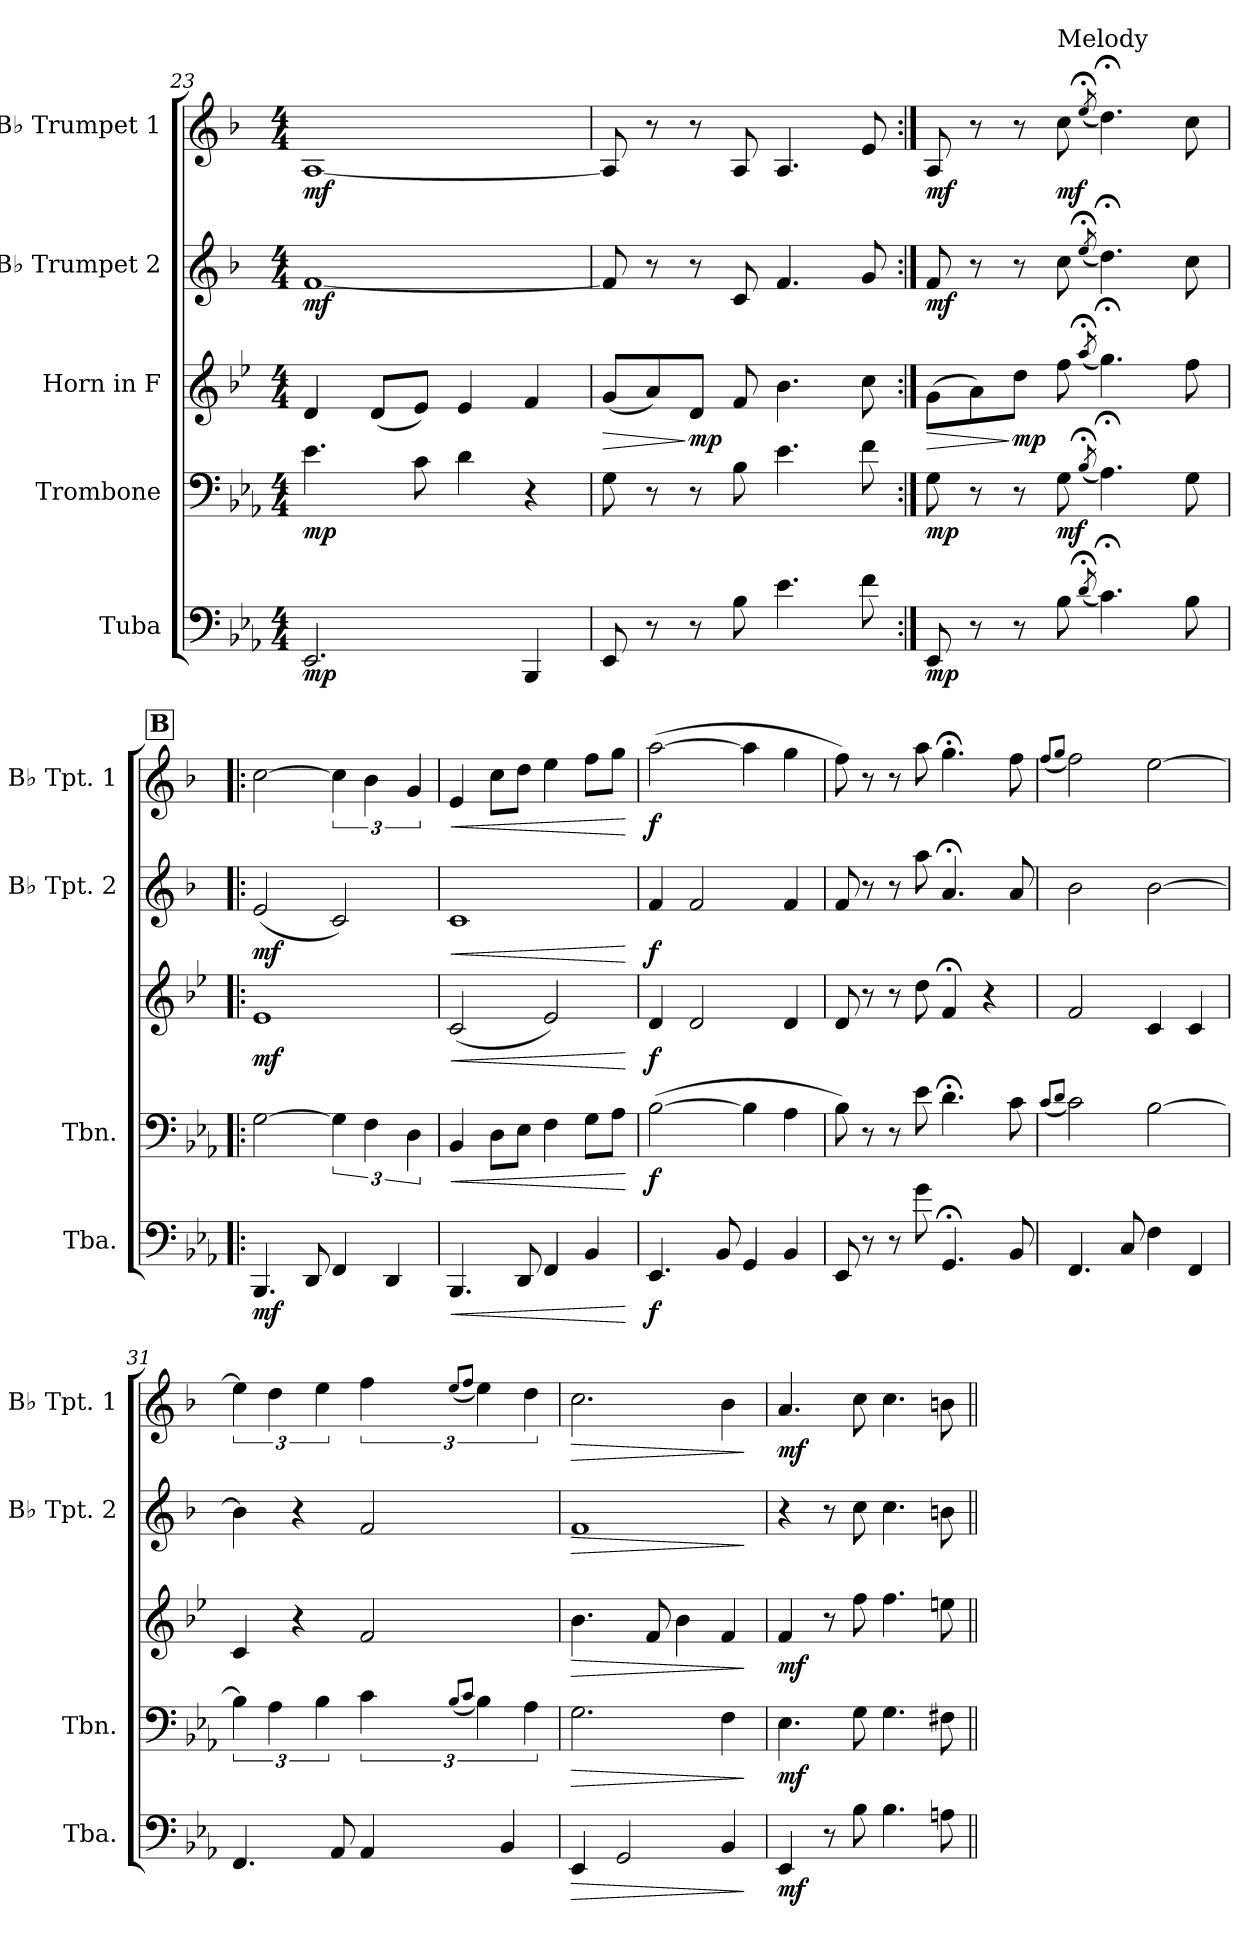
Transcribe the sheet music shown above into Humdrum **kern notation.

**kern	**dynam	**kern	**dynam	**kern	**dynam	**kern	**dynam	**kern	**dynam
*part5	*part5	*part4	*part4	*part3	*part3	*part2	*part2	*part1	*part1
*staff5	*staff5	*staff4	*staff4	*staff3	*staff3	*staff2	*staff2	*staff1	*staff1
*I"Tuba	*	*I"Trombone	*	*I"Horn in F	*	*I"B♭ Trumpet 2	*	*I"B♭ Trumpet 1	*
*I'Tba.	*	*I'Tbn.	*	*	*	*I'B♭ Tpt. 2	*	*I'B♭ Tpt. 1	*
*clefF4	*	*clefF4	*	*clefG2	*	*clefG2	*	*clefG2	*
*	*	*	*	*ITrd4c7	*	*ITrd1c2	*	*ITrd1c2	*
*k[b-e-a-]	*	*k[b-e-a-]	*	*k[b-e-a-]	*	*k[b-e-a-]	*	*k[b-e-a-]	*
*M4/4	*	*M4/4	*	*M4/4	*	*M4/4	*	*M4/4	*
=23	=23	=23	=23	=23	=23	=23	=23	=23	=23
!	!LO:DY:b	!	!LO:DY:b	!	!	!	!LO:DY:b	!	!LO:DY:b
2.EE-/	mp	4.e-\	mp	4G/	.	[1e-	mf	[1G	mf
.	.	.	.	(<8G/L	.	.	.	.	.
.	.	8c\	.	8A-/J)	.	.	.	.	.
.	.	4d\	.	4A-/	.	.	.	.	.
4BBB-/	.	4r	.	4B-/	.	.	.	.	.
=24	=24	=24	=24	=24	=24	=24	=24	=24	=24
!	!	!	!	!	!LO:HP:b	!	!	!	!
8EE-/	.	8G\	.	(<8c/L	>	8e-/]	.	8G/]	.
8r	.	8r	.	8d/)	.	8r	.	8r	.
!	!	!	!	!	!LO:DY:n=1:b	!	!	!	!
8r	.	8r	.	8G/J	] mp	8r	.	8r	.
8B-!\	.	8B-!\	.	8B-!/	.	8B-/	.	8G/	.
4.e-!\	.	4.e-!\	.	4.e-!\	.	4.e-/	.	4.G/	.
8f!\	.	8f!\	.	8f!\	.	8f/	.	8d/	.
!!LO:PB:g=z
=25:|!	=25:|!	=25:|!	=25:|!	=25:|!	=25:|!	=25:|!	=25:|!	=25:|!	=25:|!
!	!LO:DY:b	!	!LO:DY:b	!	!LO:HP:b	!	!LO:DY:b	!	!LO:DY:b
8EE-/	mp	8G\	mp	(>8c\L	>	8e-/	mf	8G/	mf
8r	.	8r	.	8d\)	.	8r	.	8r	.
!	!	!	!	!	!LO:DY:n=1:b	!	!	!	!
8r	.	8r	.	8g\J	] mp	8r	.	8r	.
!	!	!	!	!	!	!	!	!LO:TX:a:t=Melody	!
!	!	!	!LO:DY:b	!	!	!	!	!	!LO:DY:b
8B-!\	.	8G\	mf	8b-!\	.	8b-!\	.	8b-\	mf
(<8qd;<!/	.	(<8qB-;</	.	(<8qdd;<!/	.	(<8qdd;<!/	.	(<8qdd;</	.
4.c;<!\)	.	4.A-;<\)	.	4.cc;<!\)	.	4.cc;<!\)	.	4.cc;<\)	.
8B-!\	.	8G\	.	8b-!\	.	8b-!\	.	8b-\	.
!!LO:REH:place=s1:a:B:fs=14:t=B
=26!|:	=26!|:	=26!|:	=26!|:	=26!|:	=26!|:	=26!|:	=26!|:	=26!|:	=26!|:
!	!LO:DY:b	!	!	!	!LO:DY:b	!	!LO:DY:b	!	!
4.BBB-/	mf	[2G\	.	1A-	mf	(<2d/	mf	[2b-\	.
8DD/	.	.	.	.	.	.	.	.	.
4FF/	.	6G\]	.	.	.	2B-/)	.	6b-\]	.
.	.	6F\	.	.	.	.	.	6a-\	.
4DD/	.	.	.	.	.	.	.	.	.
.	.	6D\	.	.	.	.	.	6f/	.
=27	=27	=27	=27	=27	=27	=27	=27	=27	=27
!	!LO:HP:b	!	!LO:HP:b	!	!LO:HP:b	!	!LO:HP:b	!	!LO:HP:b
4.BBB-/	<	4BB-/	<	(<2F/	<	1B-	<	4d/	<
.	.	8D\L	.	.	.	.	.	8b-\L	.
8DD/	.	8E-\J	.	.	.	.	.	8cc\J	.
4FF/	.	4F\	.	2A-/)	.	.	.	4dd\	.
4BB-/	.	8G\L	.	.	.	.	.	8ee-\L	.
.	.	8A-\J	.	.	.	.	.	8ff\J	.
.	[	.	[	.	[	.	[	.	[
=28	=28	=28	=28	=28	=28	=28	=28	=28	=28
!	!LO:DY:b	!	!LO:DY:b	!	!LO:DY:b	!	!LO:DY:b	!	!LO:DY:b
4.EE-/	f	(>[2B-\	f	4G/	f	4e-/	f	(>[2gg\	f
.	.	.	.	2G/	.	2e-/	.	.	.
8BB-/	.	.	.	.	.	.	.	.	.
4GG/	.	4B-\]	.	.	.	.	.	4gg\]	.
4BB-/	.	4A-\	.	4G/	.	4e-/	.	4ff\	.
=29	=29	=29	=29	=29	=29	=29	=29	=29	=29
8EE-/	.	8B-\)	.	8G/	.	8e-/	.	8ee-\)	.
8r	.	8r	.	8r	.	8r	.	8r	.
8r	.	8r	.	8r	.	8r	.	8r	.
8g!\	.	8e-\	.	8g!\	.	8gg!\	.	8gg\	.
*	*	*	*	*	*	*	*	*MM80	*
4.GG;</	.	4.d;<\	.	4B-;</	.	4.g;</	.	4.ff;<\	.
.	.	.	.	4r	.	.	.	.	.
*	*	*	*	*	*	*	*	*MM102	*
8BB-/	.	8c\	.	.	.	8g/	.	8ee-\	.
!!LO:LB:g=z
=30	=30	=30	=30	=30	=30	=30	=30	=30	=30
.	.	(<8qc/L	.	.	.	.	.	(<8qee-/L	.
.	.	8qd/J	.	.	.	.	.	8qff/J	.
4.FF/	.	2c\)	.	2B-/	.	2a-\	.	2ee-\)	.
8C/	.	.	.	.	.	.	.	.	.
4F\	.	[2B-\	.	4F/	.	[2a-\	.	[2dd\	.
4FF/	.	.	.	4F/	.	.	.	.	.
=31	=31	=31	=31	=31	=31	=31	=31	=31	=31
4.FF/	.	6B-\]	.	4F/	.	4a-\]	.	6dd\]	.
.	.	6A-\	.	.	.	.	.	6cc\	.
.	.	.	.	4r	.	4r	.	.	.
.	.	6B-\	.	.	.	.	.	6dd\	.
8AA-/	.	.	.	.	.	.	.	.	.
4AA-/	.	6c\	.	2B-/	.	2e-/	.	6ee-\	.
.	.	(<8qB-/L	.	.	.	.	.	(<8qdd/L	.
.	.	8qc/J	.	.	.	.	.	8qee-/J	.
.	.	6B-\)	.	.	.	.	.	6dd\)	.
4BB-/	.	.	.	.	.	.	.	.	.
.	.	6A-\	.	.	.	.	.	6cc\	.
=32	=32	=32	=32	=32	=32	=32	=32	=32	=32
!	!LO:HP:b	!	!LO:HP:b	!	!LO:HP:b	!	!LO:HP:b	!	!LO:HP:b
4EE-/	>	2.G\	>	4.e-\	>	1e-	>	2.b-\	>
2GG/	.	.	.	.	.	.	.	.	.
.	.	.	.	8B-/	.	.	.	.	.
.	.	.	.	4e-\	.	.	.	.	.
4BB-/	.	4F\	.	4B-/	.	.	.	4a-\	.
.	]	.	]	.	]	.	]	.	]
=33	=33	=33	=33	=33	=33	=33	=33	=33	=33
!	!LO:DY:b	!	!LO:DY:b	!	!LO:DY:b	!	!	!	!LO:DY:b
4EE-/	mf	4.E-\	mf	4B-/	mf	4r	.	4.g/	mf
8r	.	.	.	8r	.	8r	.	.	.
8B-!\	.	8G\	.	8b-!\	.	8b-!\	.	8b-\	.
4.B-!\	.	4.G\	.	4.b-!\	.	4.b-!\	.	4.b-\	.
8An!\	.	8F#X\	.	8an!\	.	8an!\	.	8an\	.
=||	=||	=||	=||	=||	=||	=||	=||	=||	=||
*-	*-	*-	*-	*-	*-	*-	*-	*-	*-
